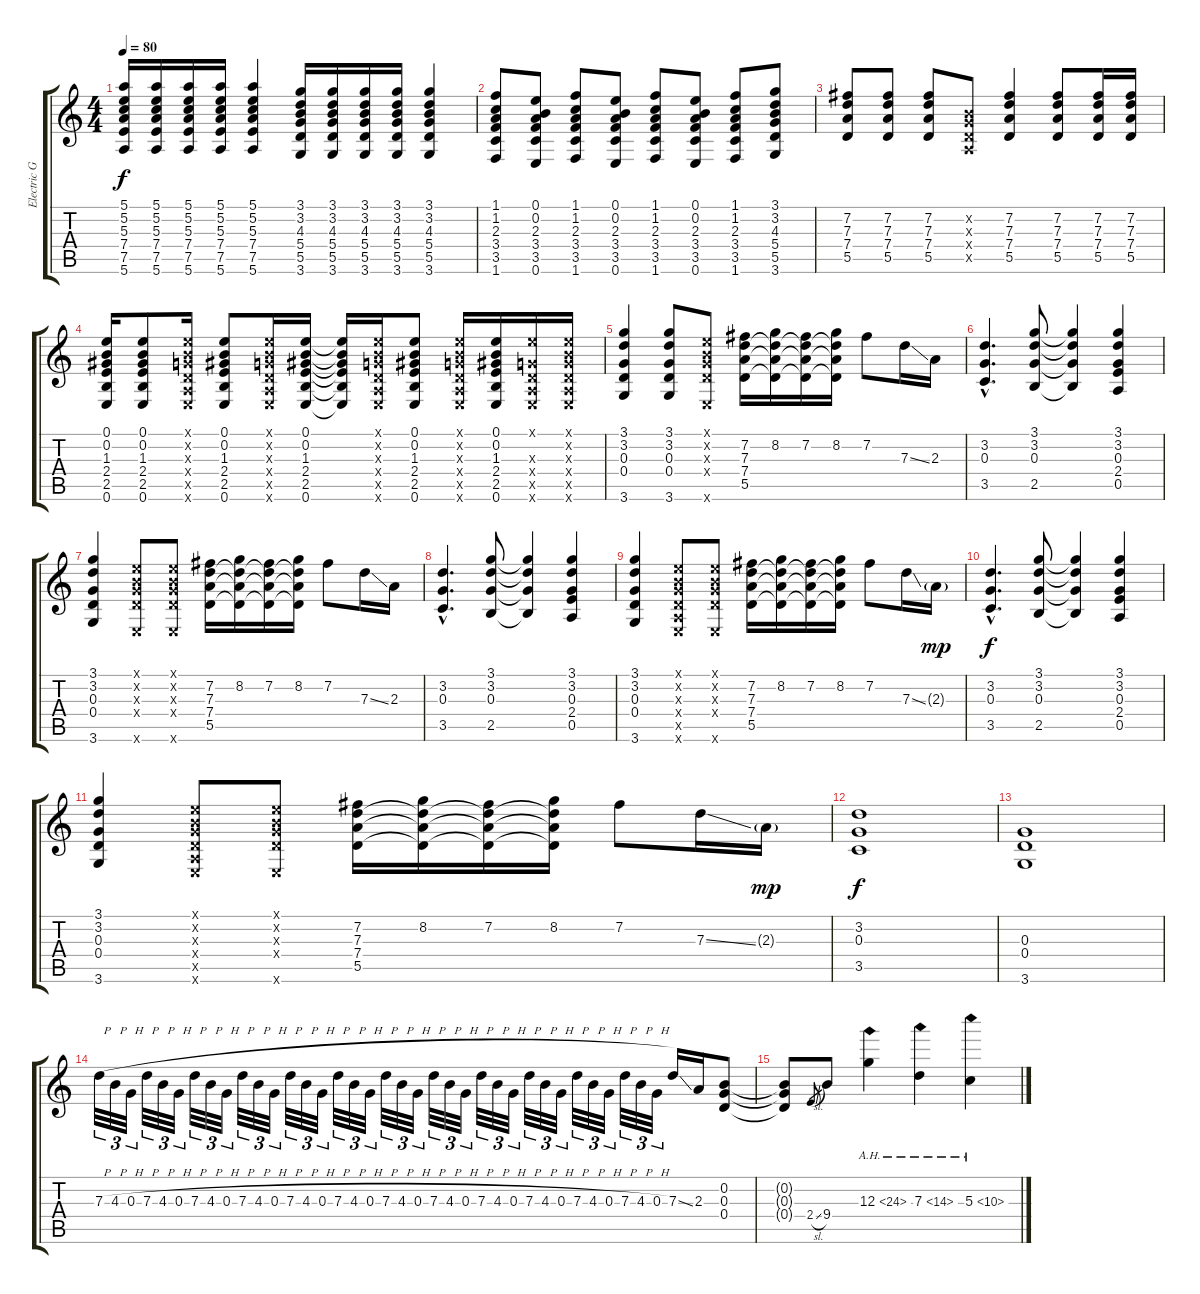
\track ("Electric Guitar 1 (Mick Ronson)" "Electric G") {instrument distortionguitar}
\staff {score tabs}
\tuning (E4 B3 G3 D3 A2 E2) {hide}
\ts (4 4)
\tempo 80
\clef g2
\ks c
(5.1 5.2 5.3 7.4 7.5 5.6).16{dy f} (5.1 5.2 5.3 7.4 7.5 5.6).16 (5.1 5.2 5.3 7.4 7.5 5.6).16 (5.1 5.2 5.3 7.4 7.5 5.6).16 (5.1 5.2 5.3 7.4 7.5 5.6).4 (3.1 3.2 4.3 5.4 5.5 3.6).16 (3.1 3.2 4.3 5.4 5.5 3.6).16 (3.1 3.2 4.3 5.4 5.5 3.6).16 (3.1 3.2 4.3 5.4 5.5 3.6).16 (3.1 3.2 4.3 5.4 5.5 3.6).4 |
(1.1 1.2 2.3 3.4 3.5 1.6).8 (0.1 0.2 2.3 3.4 3.5 0.6).8 (1.1 1.2 2.3 3.4 3.5 1.6).8 (0.1 0.2 2.3 3.4 3.5 0.6).8 (1.1 1.2 2.3 3.4 3.5 1.6).8 (0.1 0.2 2.3 3.4 3.5 0.6).8 (1.1 1.2 2.3 3.4 3.5 1.6).8 (3.1 3.2 4.3 5.4 5.5 3.6).8 |
(7.2 7.3 7.4 5.5).8 (7.2 7.3 7.4 5.5).8 (7.2 7.3 7.4 5.5).8 (0.2{x} 0.3{x} 0.4{x} 0.5{x}).8 (7.2 7.3 7.4 5.5).4 (7.2 7.3 7.4 5.5).8 (7.2 7.3 7.4 5.5).16 (7.2 7.3 7.4 5.5).16 |
(0.1 0.2 1.3 2.4 2.5 0.6).16 (0.1 0.2 1.3 2.4 2.5 0.6).8 (0.1{x} 0.2{x} 0.3{x} 0.4{x} 0.5{x} 0.6{x}).16 (0.1 0.2 1.3 2.4 2.5 0.6).8 (0.1{x} 0.2{x} 0.3{x} 0.4{x} 0.5{x} 0.6{x}).16 (0.1 0.2 1.3 2.4 2.5 0.6).16 (0.1{t} 0.2{t} 1.3{t} 2.4{t} 2.5{t} 0.6{t}).16 (0.1{x} 0.2{x} 0.3{x} 0.4{x} 0.5{x} 0.6{x}).16 (0.1 0.2 1.3 2.4 2.5 0.6).8 (0.1{x} 0.2{x} 0.3{x} 0.4{x} 0.5{x} 0.6{x}).16 (0.1 0.2 1.3 2.4 2.5 0.6).16 (0.1{x} 0.3{x} 0.4{x} 0.5{x} 0.6{x}).16 (0.1{x} 0.2{x} 0.3{x} 0.4{x} 0.5{x} 0.6{x}).16 |
(3.1 3.2 0.3 0.4 3.6).4 (3.1 3.2 0.3 0.4 3.6).8 (0.1{x} 0.2{x} 0.3{x} 0.4{x} 0.6{x}).8 (7.2 7.3 7.4 5.5).16 (8.2 7.3{t} 7.4{t} 5.5{t}).16 (7.2 7.3{t} 7.4{t} 5.5{t}).16 (8.2 7.3{t} 7.4{t} 5.5{t}).16 7.2.8 7.3{ss}.16 2.3.16 |
(3.2{hac} 0.3{hac} 3.5{hac}).4{d} (3.1 3.2 0.3 2.5).8 (3.1{t} 3.2{t} 0.3{t} 2.5{t}).4 (3.1 3.2 0.3 2.4 0.5).4 |
(3.1 3.2 0.3 0.4 3.6).4 (0.1{x} 0.2{x} 0.3{x} 0.4{x} 0.6{x}).8 (0.1{x} 0.2{x} 0.3{x} 0.4{x} 0.6{x}).8 (7.2 7.3 7.4 5.5).16 (8.2 7.3{t} 7.4{t} 5.5{t}).16 (7.2 7.3{t} 7.4{t} 5.5{t}).16 (8.2 7.3{t} 7.4{t} 5.5{t}).16 7.2.8 7.3{ss}.16 2.3.16 |
(3.2{hac} 0.3{hac} 3.5{hac}).4{d} (3.1 3.2 0.3 2.5).8 (3.1{t} 3.2{t} 0.3{t} 2.5{t}).4 (3.1 3.2 0.3 2.4 0.5).4 |
(3.1 3.2 0.3 0.4 3.6).4 (0.1{x} 0.2{x} 0.3{x} 0.4{x} 0.5{x} 0.6{x}).8 (0.1{x} 0.2{x} 0.3{x} 0.4{x} 0.6{x}).8 (7.2 7.3 7.4 5.5).16 (8.2 7.3{t} 7.4{t} 5.5{t}).16 (7.2 7.3{t} 7.4{t} 5.5{t}).16 (8.2 7.3{t} 7.4{t} 5.5{t}).16 7.2.8 7.3{ss}.16 2.3{g}.16{dy mp} |
(3.2{hac} 0.3{hac} 3.5{hac}).4{d dy f} (3.1 3.2 0.3 2.5).8 (3.1{t} 3.2{t} 0.3{t} 2.5{t}).4 (3.1 3.2 0.3 2.4 0.5).4 |
(3.1 3.2 0.3 0.4 3.6).4 (0.1{x} 0.2{x} 0.3{x} 0.4{x} 0.5{x} 0.6{x}).8 (0.1{x} 0.2{x} 0.3{x} 0.4{x} 0.6{x}).8 (7.2 7.3 7.4 5.5).16 (8.2 7.3{t} 7.4{t} 5.5{t}).16 (7.2 7.3{t} 7.4{t} 5.5{t}).16 (8.2 7.3{t} 7.4{t} 5.5{t}).16 7.2.8 7.3{ss}.16 2.3{g}.16{dy mp} |
(3.2 0.3 3.5).1{dy f} |
(0.3 0.4 3.6).1 |
7.3{h}.32{tu (3 2)} 4.3{h}.32{tu (3 2)} 0.3{h}.32{tu (3 2)} 7.3{h}.32{tu (3 2)} 4.3{h}.32{tu (3 2)} 0.3{h}.32{tu (3 2)} 7.3{h}.32{tu (3 2)} 4.3{h}.32{tu (3 2)} 0.3{h}.32{tu (3 2)} 7.3{h}.32{tu (3 2)} 4.3{h}.32{tu (3 2)} 0.3{h}.32{tu (3 2)} 7.3{h}.32{tu (3 2)} 4.3{h}.32{tu (3 2)} 0.3{h}.32{tu (3 2)} 7.3{h}.32{tu (3 2)} 4.3{h}.32{tu (3 2)} 0.3{h}.32{tu (3 2)} 7.3{h}.32{tu (3 2)} 4.3{h}.32{tu (3 2)} 0.3{h}.32{tu (3 2)} 7.3{h}.32{tu (3 2)} 4.3{h}.32{tu (3 2)} 0.3{h}.32{tu (3 2)} 7.3{h}.32{tu (3 2)} 4.3{h}.32{tu (3 2)} 0.3{h}.32{tu (3 2)} 7.3{h}.32{tu (3 2)} 4.3{h}.32{tu (3 2)} 0.3{h}.32{tu (3 2)} 7.3{h}.32{tu (3 2)} 4.3{h}.32{tu (3 2)} 0.3{h}.32{tu (3 2)} 7.3{h}.32{tu (3 2)} 4.3{h}.32{tu (3 2)} 0.3{h}.32{tu (3 2)} 7.3{ss}.16 2.3.16 (0.2 0.3 0.4).8 |
(0.2{t} 0.3{t} 0.4{t}).8 2.4{sl}.8{gr} 9.4.8 12.3{ah 12}.4 7.3{ah 7}.4 5.3{ah 5}.4
